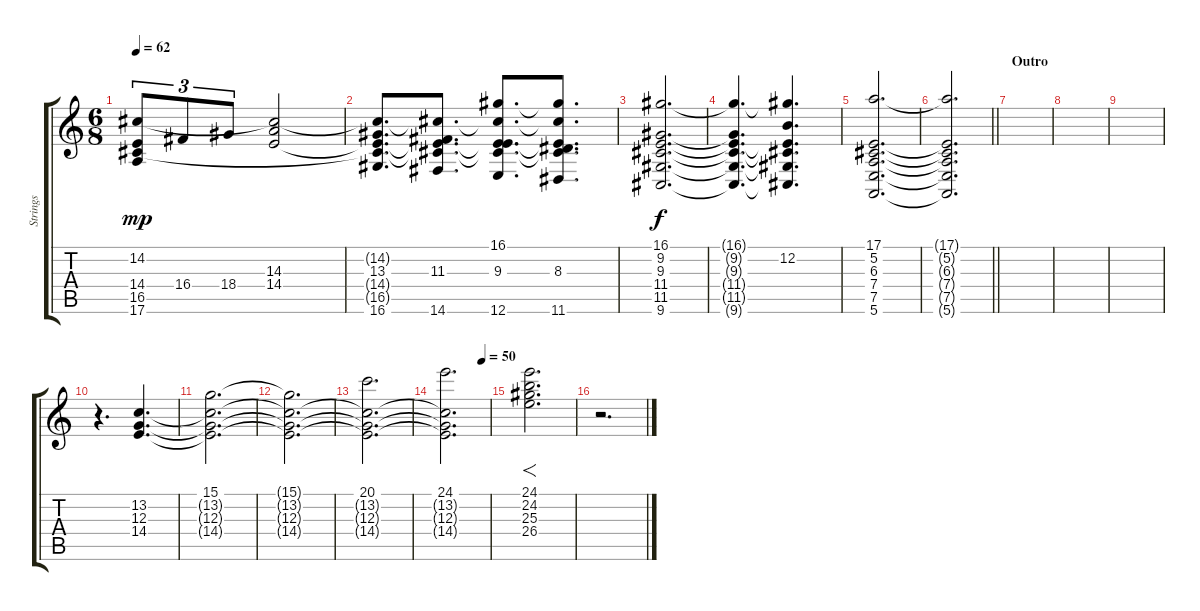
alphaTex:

\track ("Strings" "Strings") {instrument tremolostrings}
\staff {score tabs}
\tuning (E4 B3 G3 D3 A2 E2) {hide}
\ts (6 8)
\tempo 62
\clef g2
\ks c
(14.2 14.4 16.5 17.6).8{tu (3 2) dy mp} 16.4.8{tu (3 2)} 18.4.8{tu (3 2)} (14.2{t} 14.3 14.4).2 |
(14.2{t} 13.3 14.4{t} 16.5{t} 16.6).8{d} (14.2{t} 11.3 14.4{t} 16.5{t} 14.6).8{d} (16.1 14.2{t} 9.3 14.4{t} 16.5{t} 12.6).8{d} (16.1{t} 14.2{t} 8.3 14.4{t} 16.5{t} 11.6).8{d} |
(16.1 9.2 9.3 11.4 11.5 9.6).2{d dy f} |
(16.1{t} 9.2{t} 9.3{t} 11.4{t} 11.5{t} 9.6{t}).4{d} (16.1{t} 12.2 9.3{t} 11.4{t} 11.5{t} 9.6{t}).4{d} |
(17.1 5.2 6.3 7.4 7.5 5.6).2{d} |
\barLineRight lightlight
(17.1{t} 5.2{t} 6.3{t} 7.4{t} 7.5{t} 5.6{t}).2{d volume 0} |
\section ("" "Outro")
|
|
|
r.4{d} (13.2 12.3 14.4).4{d volume 10} |
(15.1 13.2{t} 12.3{t} 14.4{t}).2{d} |
(15.1{t} 13.2{t} 12.3{t} 14.4{t}).2{d} |
(20.1 13.2{t} 12.3{t} 14.4{t}).2{d} |
\tempo (50 0.8333333333333334)
(24.1 13.2{t} 12.3{t} 14.4{t}).2{d} |
(24.1 24.2 25.3 26.4).2{f d} |
r.2{d}
